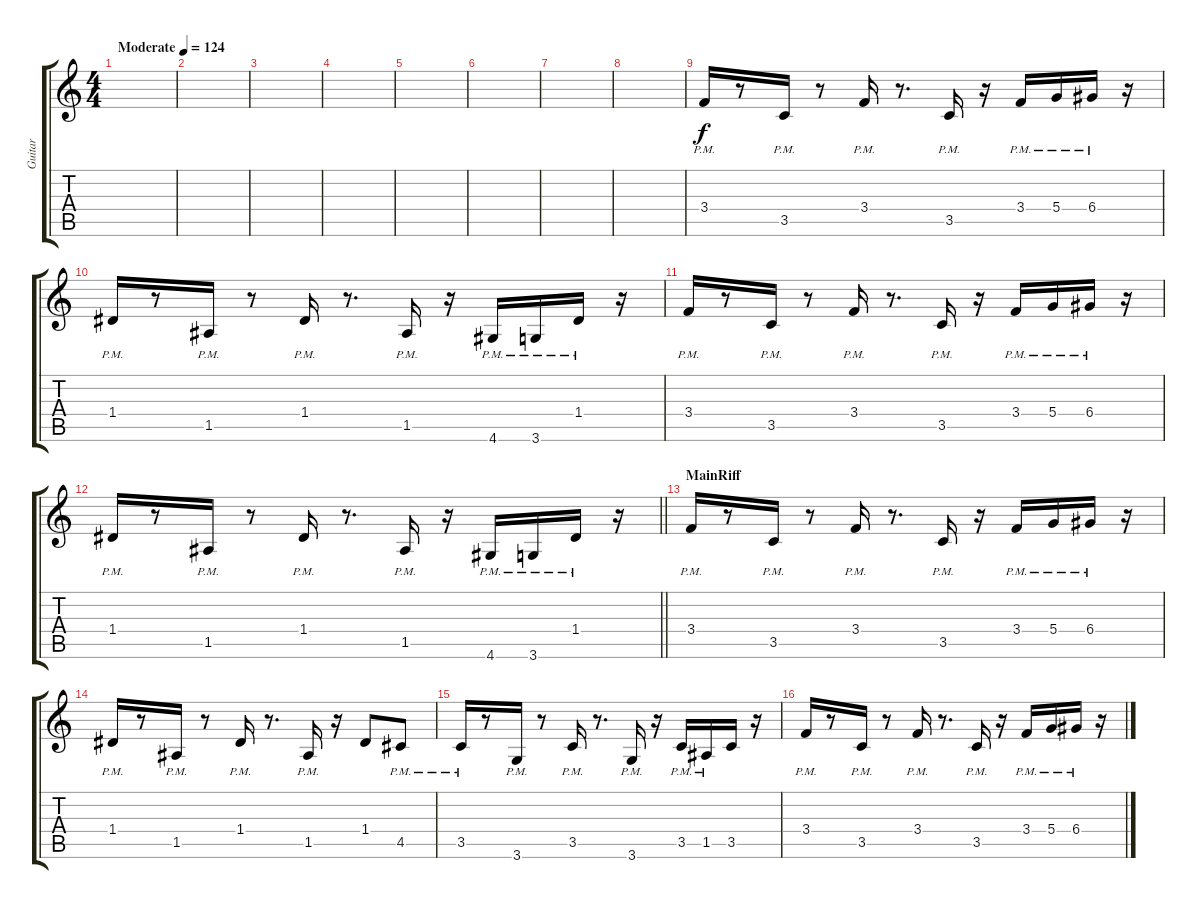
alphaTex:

\track ("Guitar" "Guitar") {instrument distortionguitar}
\staff {score tabs}
\tuning (E4 B3 G3 D3 A2 E2) {hide}
\ts (4 4)
\tempo (124 "Moderate")
\clef g2
\ks c
|
|
|
|
|
|
|
|
3.4{pm}.16 r.8 3.5{pm}.16 r.8 3.4{pm}.16 r.8{d} 3.5{pm}.16 r.16 3.4{pm}.16 5.4{pm}.16 6.4{pm}.16 r.16 |
1.4{pm}.16 r.8 1.5{pm}.16 r.8 1.4{pm}.16 r.8{d} 1.5{pm}.16 r.16 4.6{pm}.16 3.6{pm}.16 1.4{pm}.16 r.16 |
3.4{pm}.16 r.8 3.5{pm}.16 r.8 3.4{pm}.16 r.8{d} 3.5{pm}.16 r.16 3.4{pm}.16 5.4{pm}.16 6.4{pm}.16 r.16 |
\barLineRight lightlight
1.4{pm}.16 r.8 1.5{pm}.16 r.8 1.4{pm}.16 r.8{d} 1.5{pm}.16 r.16 4.6{pm}.16 3.6{pm}.16 1.4{pm}.16 r.16 |
\section ("" "MainRiff")
3.4{pm}.16 r.8 3.5{pm}.16 r.8 3.4{pm}.16 r.8{d} 3.5{pm}.16 r.16 3.4{pm}.16 5.4{pm}.16 6.4{pm}.16 r.16 |
1.4{pm}.16 r.8 1.5{pm}.16 r.8 1.4{pm}.16 r.8{d} 1.5{pm}.16 r.16 1.4.8 4.5{pm}.8 |
3.5{pm}.16 r.8 3.6{pm}.16 r.8 3.5{pm}.16 r.8{d} 3.6{pm}.16 r.16 3.5{pm}.16 1.5{pm}.16 3.5.16 r.16 |
3.4{pm}.16 r.8 3.5{pm}.16 r.8 3.4{pm}.16 r.8{d} 3.5{pm}.16 r.16 3.4{pm}.16 5.4{pm}.16 6.4{pm}.16 r.16
